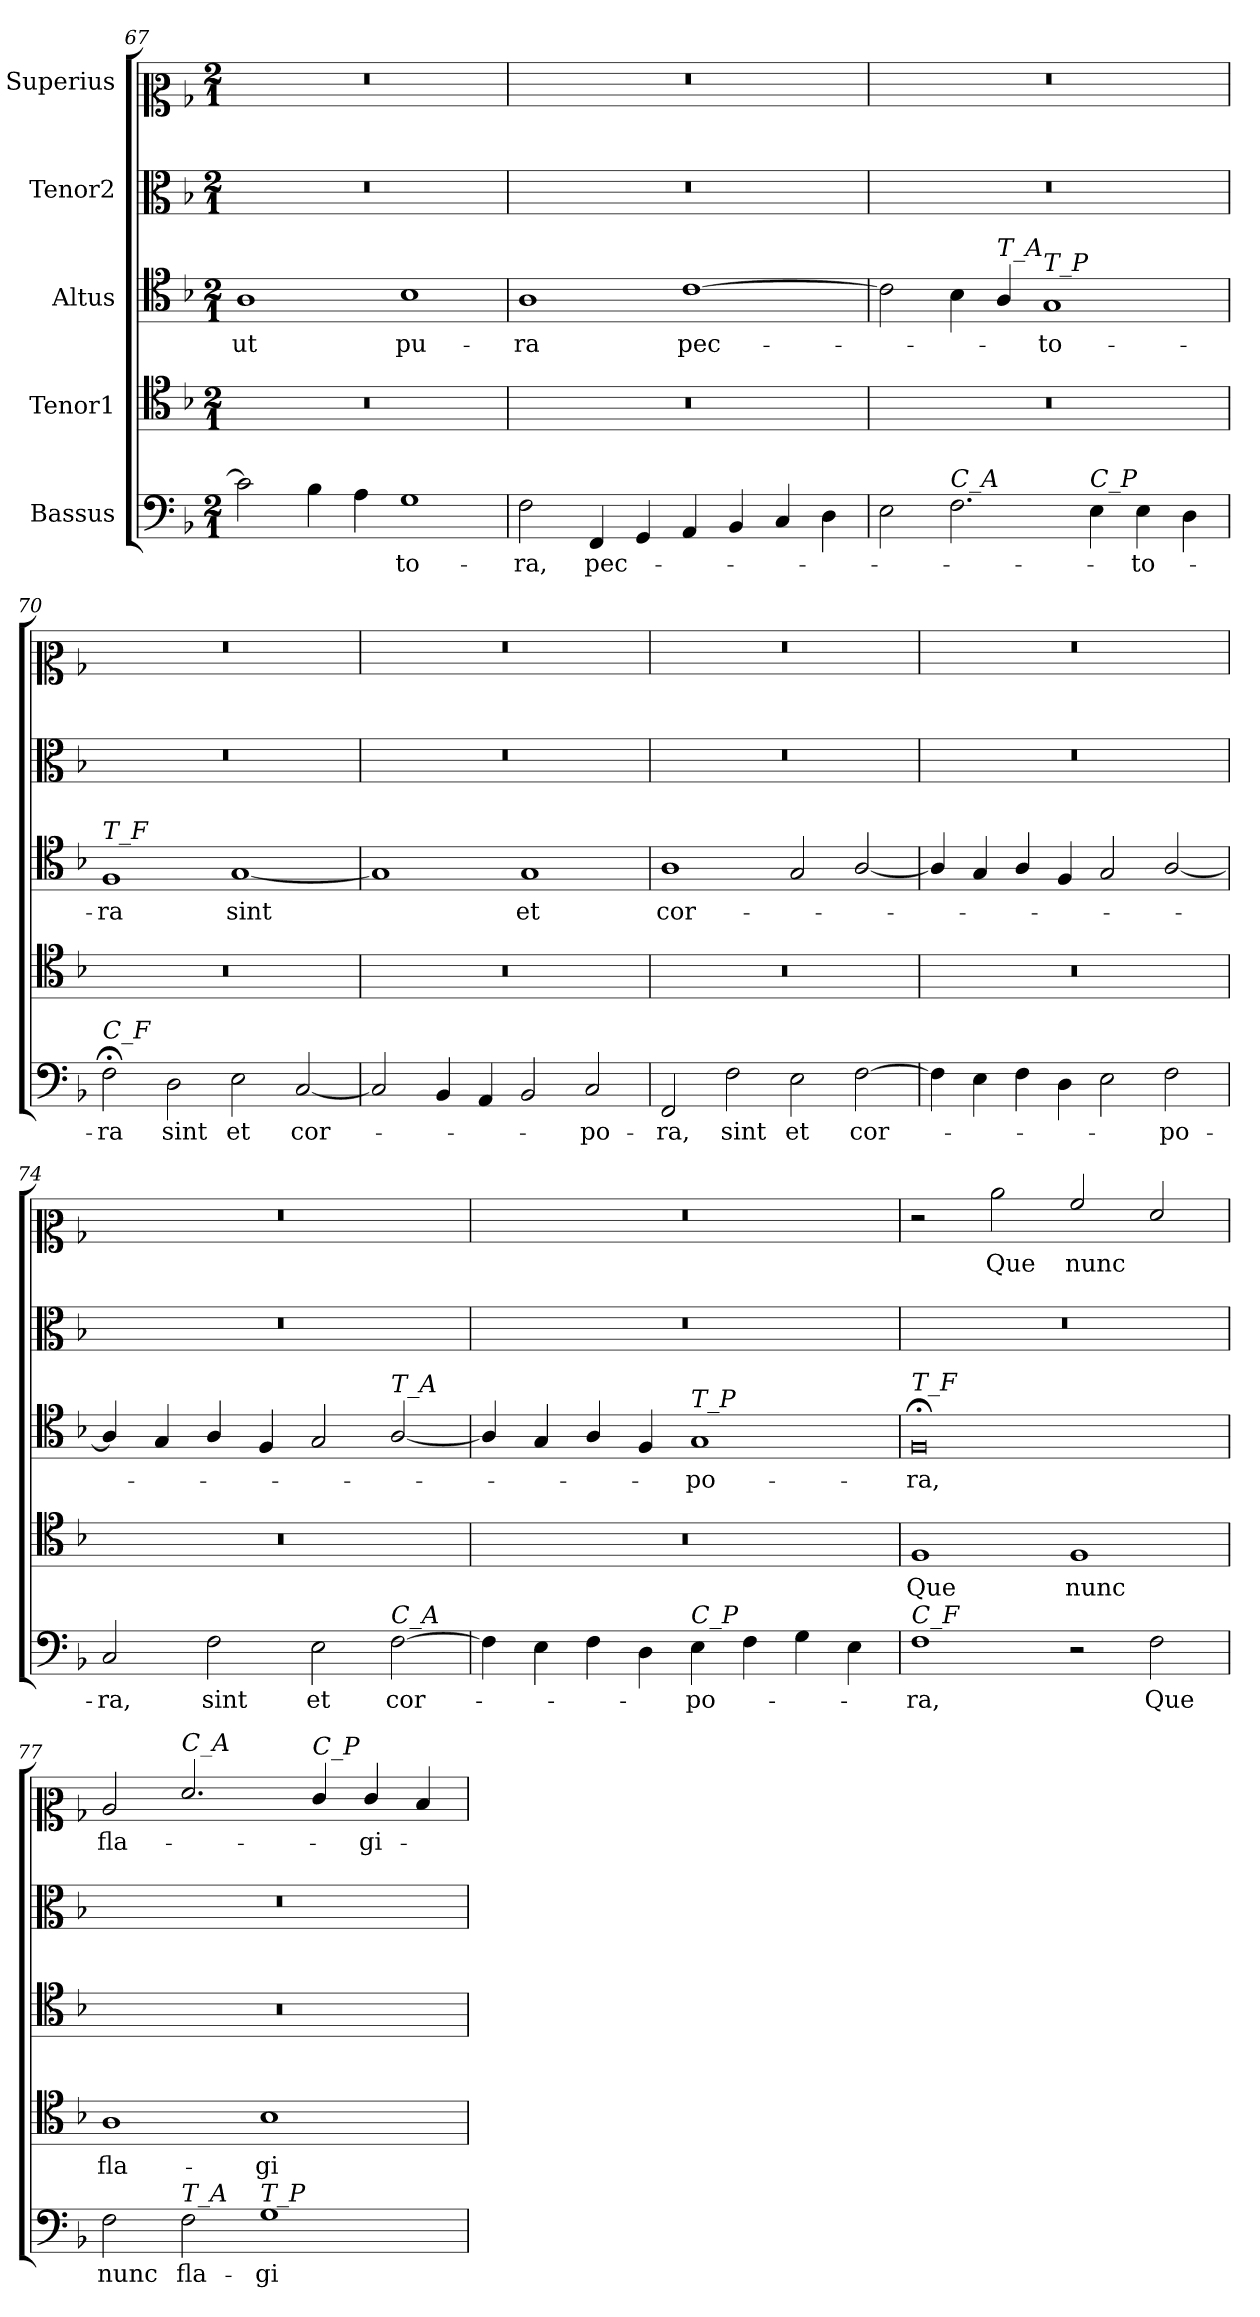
**kern	**text	**kern	**text	**kern	**text	**kern	**kern	**text
*part5	*part5	*part4	*part4	*part3	*part3	*part2	*part1	*part1
*staff5	*staff5	*staff4	*staff4	*staff3	*staff3	*staff2	*staff1	*staff1
*I"Bassus	*	*I"Tenor1	*	*I"Altus	*	*I"Tenor2	*I"Superius	*
*clefF4	*	*clefC4	*	*clefC4	*	*clefC3	*clefC2	*
*	*	*	*	*ITrd1c2	*	*	*	*
*k[b-]	*	*k[b-]	*	*k[b-e-a-]	*	*k[b-]	*k[b-]	*
*F:	*	*F:	*	*E-:	*	*F:	*F:	*
*M2/1	*	*M2/1	*	*M2/1	*	*M2/1	*M2/1	*
=67	=67	=67	=67	=67	=67	=67	=67	=67
2c\]	.	0r	.	1G	ut	0r	0r	.
4B-\	.	.	.	.	.	.	.	.
4A\	.	.	.	.	.	.	.	.
1G	-to-	.	.	1A-	pu-	.	.	.
=68	=68	=68	=68	=68	=68	=68	=68	=68
2F\	-ra,	0r	.	1G	-ra	0r	0r	.
4FF/	pec-	.	.	.	.	.	.	.
4GG/	.	.	.	.	.	.	.	.
4AA/	.	.	.	[1B-	pec-	.	.	.
4BB-/	.	.	.	.	.	.	.	.
4C/	.	.	.	.	.	.	.	.
4D\	.	.	.	.	.	.	.	.
=69	=69	=69	=69	=69	=69	=69	=69	=69
2E\	.	0r	.	2B-\]	.	0r	0r	.
!LO:TX:a:i:t=C_A	!	!	!	!	!	!	!	!
2.F\	.	.	.	4A-\	.	.	.	.
!	!	!	!	!LO:TX:a:i:t=T_A	!	!	!	!
.	.	.	.	4G/	.	.	.	.
!	!	!	!	!LO:TX:a:i:t=T_P	!	!	!	!
.	.	.	.	1F	-to-	.	.	.
!LO:TX:a:i:t=C_P	!	!	!	!	!	!	!	!
4E\	.	.	.	.	.	.	.	.
4E\	-to-	.	.	.	.	.	.	.
4D\	.	.	.	.	.	.	.	.
=70	=70	=70	=70	=70	=70	=70	=70	=70
!	!	!	!	!LO:TX:a:i:t=T_F	!	!	!	!
!LO:TX:a:i:t=C_F	!	!	!	!	!	!	!	!
2F;<\	-ra	0r	.	1E-	-ra	0r	0r	.
2D\	sint	.	.	.	.	.	.	.
2E\	et	.	.	[1F	sint	.	.	.
[2C/	cor-	.	.	.	.	.	.	.
=71	=71	=71	=71	=71	=71	=71	=71	=71
2C/]	.	0r	.	1F]	.	0r	0r	.
4BB-/	.	.	.	.	.	.	.	.
4AA/	.	.	.	.	.	.	.	.
2BB-/	.	.	.	1F	et	.	.	.
2C/	-po-	.	.	.	.	.	.	.
!!LO:LB:g=z
=72	=72	=72	=72	=72	=72	=72	=72	=72
2FF/	-ra,	0r	.	1G	cor-	0r	0r	.
2F\	sint	.	.	.	.	.	.	.
2E\	et	.	.	2F/	.	.	.	.
[2F\	cor-	.	.	[2G/	.	.	.	.
=73	=73	=73	=73	=73	=73	=73	=73	=73
4F\]	.	0r	.	4G/]	.	0r	0r	.
4E\	.	.	.	4F/	.	.	.	.
4F\	.	.	.	4G/	.	.	.	.
4D\	.	.	.	4E-/	.	.	.	.
2E\	.	.	.	2F/	.	.	.	.
2F\	-po-	.	.	[2G/	.	.	.	.
=74	=74	=74	=74	=74	=74	=74	=74	=74
2C/	-ra,	0r	.	4G/]	.	0r	0r	.
.	.	.	.	4F/	.	.	.	.
2F\	sint	.	.	4G/	.	.	.	.
.	.	.	.	4E-/	.	.	.	.
2E\	et	.	.	2F/	.	.	.	.
!	!	!	!	!LO:TX:a:i:t=T_A	!	!	!	!
!LO:TX:a:i:t=C_A	!	!	!	!	!	!	!	!
[2F\	cor-	.	.	[2G/	.	.	.	.
=75	=75	=75	=75	=75	=75	=75	=75	=75
4F\]	.	0r	.	4G/]	.	0r	0r	.
4E\	.	.	.	4F/	.	.	.	.
4F\	.	.	.	4G/	.	.	.	.
4D\	.	.	.	4E-/	.	.	.	.
!	!	!	!	!LO:TX:a:i:t=T_P	!	!	!	!
!LO:TX:a:i:t=C_P	!	!	!	!	!	!	!	!
4E\	-po-	.	.	1F	-po-	.	.	.
4F\	.	.	.	.	.	.	.	.
4G\	.	.	.	.	.	.	.	.
4E\	.	.	.	.	.	.	.	.
=76	=76	=76	=76	=76	=76	=76	=76	=76
!	!	!	!	!LO:TX:a:i:t=T_F	!	!	!	!
!LO:TX:a:i:t=C_F	!	!	!	!	!	!	!	!
1F	-ra,	1F	Que	0E-;<	-ra,	0r	2r	.
.	.	.	.	.	.	.	2cc\	Que
2r	.	1F	nunc	.	.	.	2a/	nunc
2F\	Que	.	.	.	.	.	2f/	.
=77	=77	=77	=77	=77	=77	=77	=77	=77
2F\	nunc	1A	fla-	0r	.	0r	2c/	fla-
!	!	!	!	!	!	!	!LO:TX:a:i:t=C_A	!
!LO:TX:a:i:t=T_A	!	!	!	!	!	!	!	!
2F\	fla-	.	.	.	.	.	2.f/	.
!LO:TX:a:i:t=T_P	!	!	!	!	!	!	!	!
1G	-gi-	1B-	-gi-	.	.	.	.	.
!	!	!	!	!	!	!	!LO:TX:a:i:t=C_P	!
.	.	.	.	.	.	.	4e/	.
.	.	.	.	.	.	.	4e/	-gi-
.	.	.	.	.	.	.	4d/	.
=	=	=	=	=	=	=	=	=
*-	*-	*-	*-	*-	*-	*-	*-	*-
